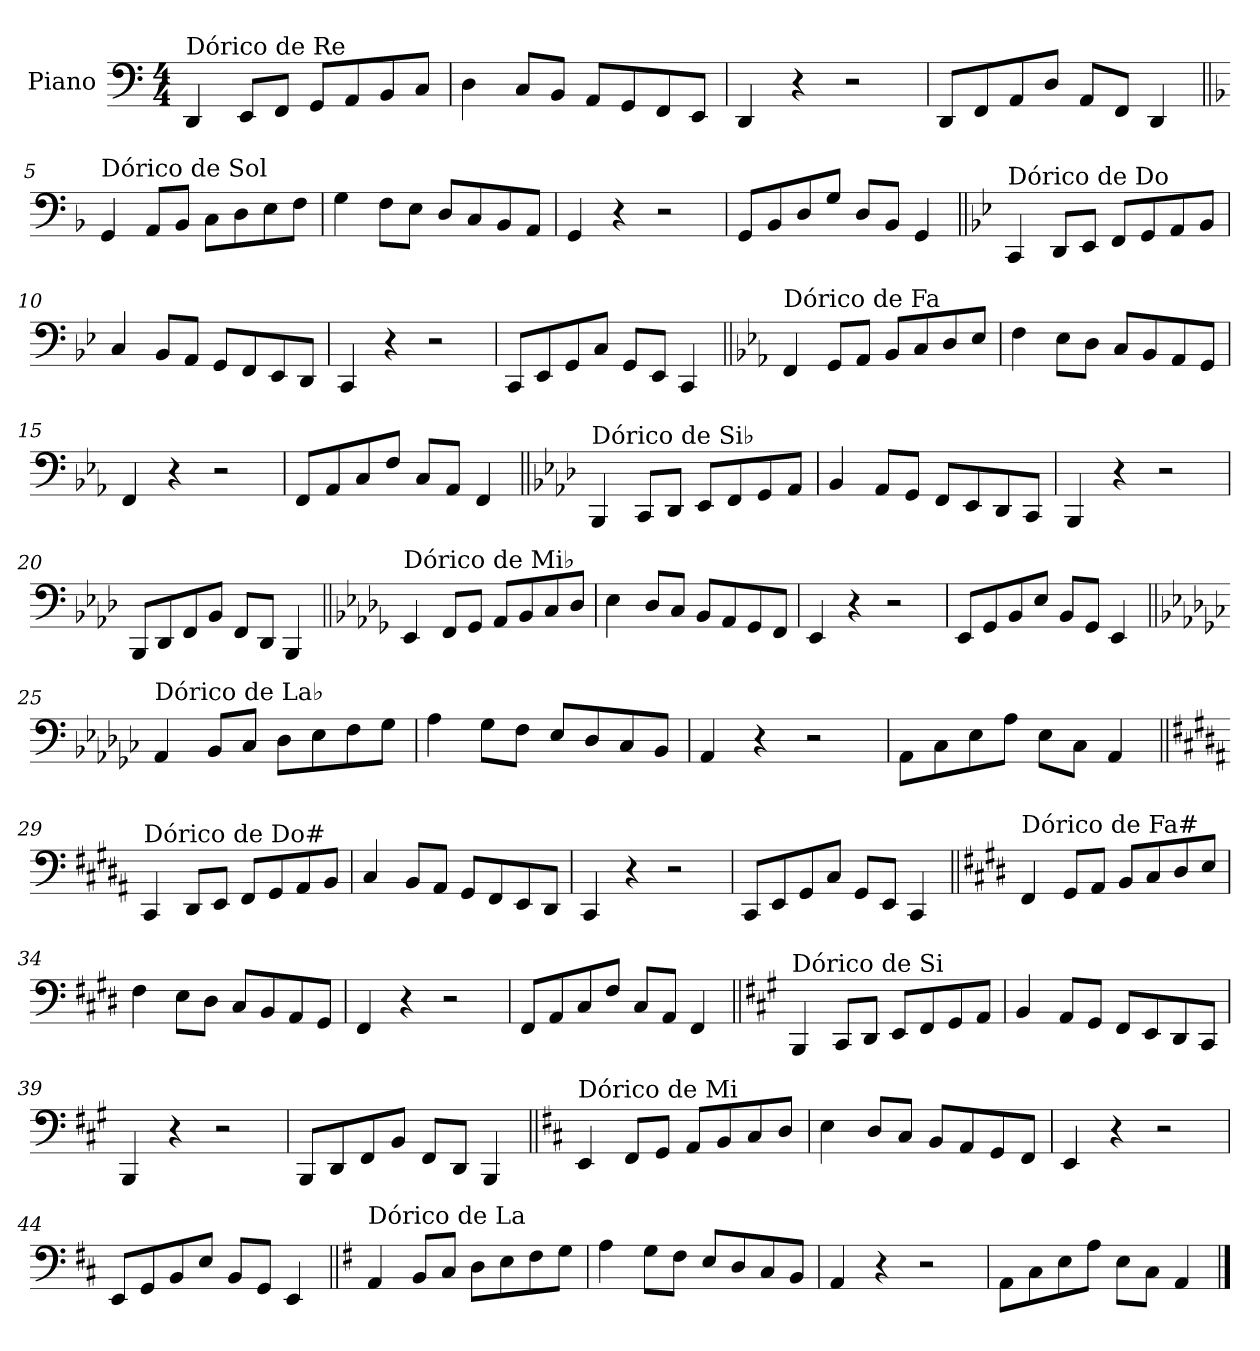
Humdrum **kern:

**kern
*part1
*staff1
*I"Piano
*I'Pno.
*clefF4
*k[]
*M4/4
=1
!LO:TX:a:t=Dórico de Re
4DD/
8EE/L
8FF/J
8GG/L
8AA/
8BB/
8C/J
=2
4D\
8C/L
8BB/J
8AA/L
8GG/
8FF/
8EE/J
=3
4DD/
4r
2r
=4
8DD/L
8FF/
8AA/
8D/J
8AA/L
8FF/J
4DD/
!!LO:LB:g=z
=5||
*k[b-]
!LO:TX:a:t=Dórico de Sol
4GG/
8AA/L
8BB-/J
8C\L
8D\
8E\
8F\J
=6
4G\
8F\L
8E\J
8D/L
8C/
8BB-/
8AA/J
=7
4GG/
4r
2r
=8
8GG/L
8BB-/
8D/
8G/J
8D/L
8BB-/J
4GG/
!!LO:LB:g=z
=9||
*k[b-e-]
!LO:TX:a:t=Dórico de Do
4CC/
8DD/L
8EE-/J
8FF/L
8GG/
8AA/
8BB-/J
=10
4C/
8BB-/L
8AA/J
8GG/L
8FF/
8EE-/
8DD/J
=11
4CC/
4r
2r
=12
8CC/L
8EE-/
8GG/
8C/J
8GG/L
8EE-/J
4CC/
!!LO:LB:g=z
=13||
*k[b-e-a-]
!LO:TX:a:t=Dórico de Fa
4FF/
8GG/L
8AA-/J
8BB-/L
8C/
8D/
8E-/J
=14
4F\
8E-\L
8D\J
8C/L
8BB-/
8AA-/
8GG/J
=15
4FF/
4r
2r
=16
8FF/L
8AA-/
8C/
8F/J
8C/L
8AA-/J
4FF/
!!LO:LB:g=z
=17||
*k[b-e-a-d-]
!LO:TX:a:t=Dórico de Si♭
4BBB-/
8CC/L
8DD-/J
8EE-/L
8FF/
8GG/
8AA-/J
=18
4BB-/
8AA-/L
8GG/J
8FF/L
8EE-/
8DD-/
8CC/J
=19
4BBB-/
4r
2r
=20
8BBB-/L
8DD-/
8FF/
8BB-/J
8FF/L
8DD-/J
4BBB-/
!!LO:LB:g=z
=21||
*k[b-e-a-d-g-]
!LO:TX:a:t=Dórico de Mi♭
4EE-/
8FF/L
8GG-/J
8AA-/L
8BB-/
8C/
8D-/J
=22
4E-\
8D-/L
8C/J
8BB-/L
8AA-/
8GG-/
8FF/J
=23
4EE-/
4r
2r
=24
8EE-/L
8GG-/
8BB-/
8E-/J
8BB-/L
8GG-/J
4EE-/
!!LO:LB:g=z
=25||
*k[b-e-a-d-g-c-]
!LO:TX:a:t=Dórico de La♭
4AA-/
8BB-/L
8C-/J
8D-\L
8E-\
8F\
8G-\J
=26
4A-\
8G-\L
8F\J
8E-/L
8D-/
8C-/
8BB-/J
=27
4AA-/
4r
2r
=28
8AA-\L
8C-\
8E-\
8A-\J
8E-\L
8C-\J
4AA-/
!!LO:LB:g=z
=29||
*k[f#c#g#d#a#]
!LO:TX:a:t=Dórico de Do#
4CC#/
8DD#/L
8EE/J
8FF#/L
8GG#/
8AA#/
8BB/J
=30
4C#/
8BB/L
8AA#/J
8GG#/L
8FF#/
8EE/
8DD#/J
=31
4CC#/
4r
2r
=32
8CC#/L
8EE/
8GG#/
8C#/J
8GG#/L
8EE/J
4CC#/
!!LO:LB:g=z
=33||
*k[f#c#g#d#]
!LO:TX:a:t=Dórico de Fa#
4FF#/
8GG#/L
8AA/J
8BB/L
8C#/
8D#/
8E/J
=34
4F#\
8E\L
8D#\J
8C#/L
8BB/
8AA/
8GG#/J
=35
4FF#/
4r
2r
=36
8FF#/L
8AA/
8C#/
8F#/J
8C#/L
8AA/J
4FF#/
!!LO:LB:g=z
=37||
*k[f#c#g#]
!LO:TX:a:t=Dórico de Si
4BBB/
8CC#/L
8DD/J
8EE/L
8FF#/
8GG#/
8AA/J
=38
4BB/
8AA/L
8GG#/J
8FF#/L
8EE/
8DD/
8CC#/J
=39
4BBB/
4r
2r
=40
8BBB/L
8DD/
8FF#/
8BB/J
8FF#/L
8DD/J
4BBB/
!!LO:LB:g=z
=41||
*k[f#c#]
!LO:TX:a:t=Dórico de Mi
4EE/
8FF#/L
8GG/J
8AA/L
8BB/
8C#/
8D/J
=42
4E\
8D/L
8C#/J
8BB/L
8AA/
8GG/
8FF#/J
=43
4EE/
4r
2r
=44
8EE/L
8GG/
8BB/
8E/J
8BB/L
8GG/J
4EE/
!!LO:LB:g=z
=45||
*k[f#]
!LO:TX:a:t=Dórico de La
4AA/
8BB/L
8C/J
8D\L
8E\
8F#\
8G\J
=46
4A\
8G\L
8F#\J
8E/L
8D/
8C/
8BB/J
=47
4AA/
4r
2r
=48
8AA\L
8C\
8E\
8A\J
8E\L
8C\J
4AA/
==
*-
